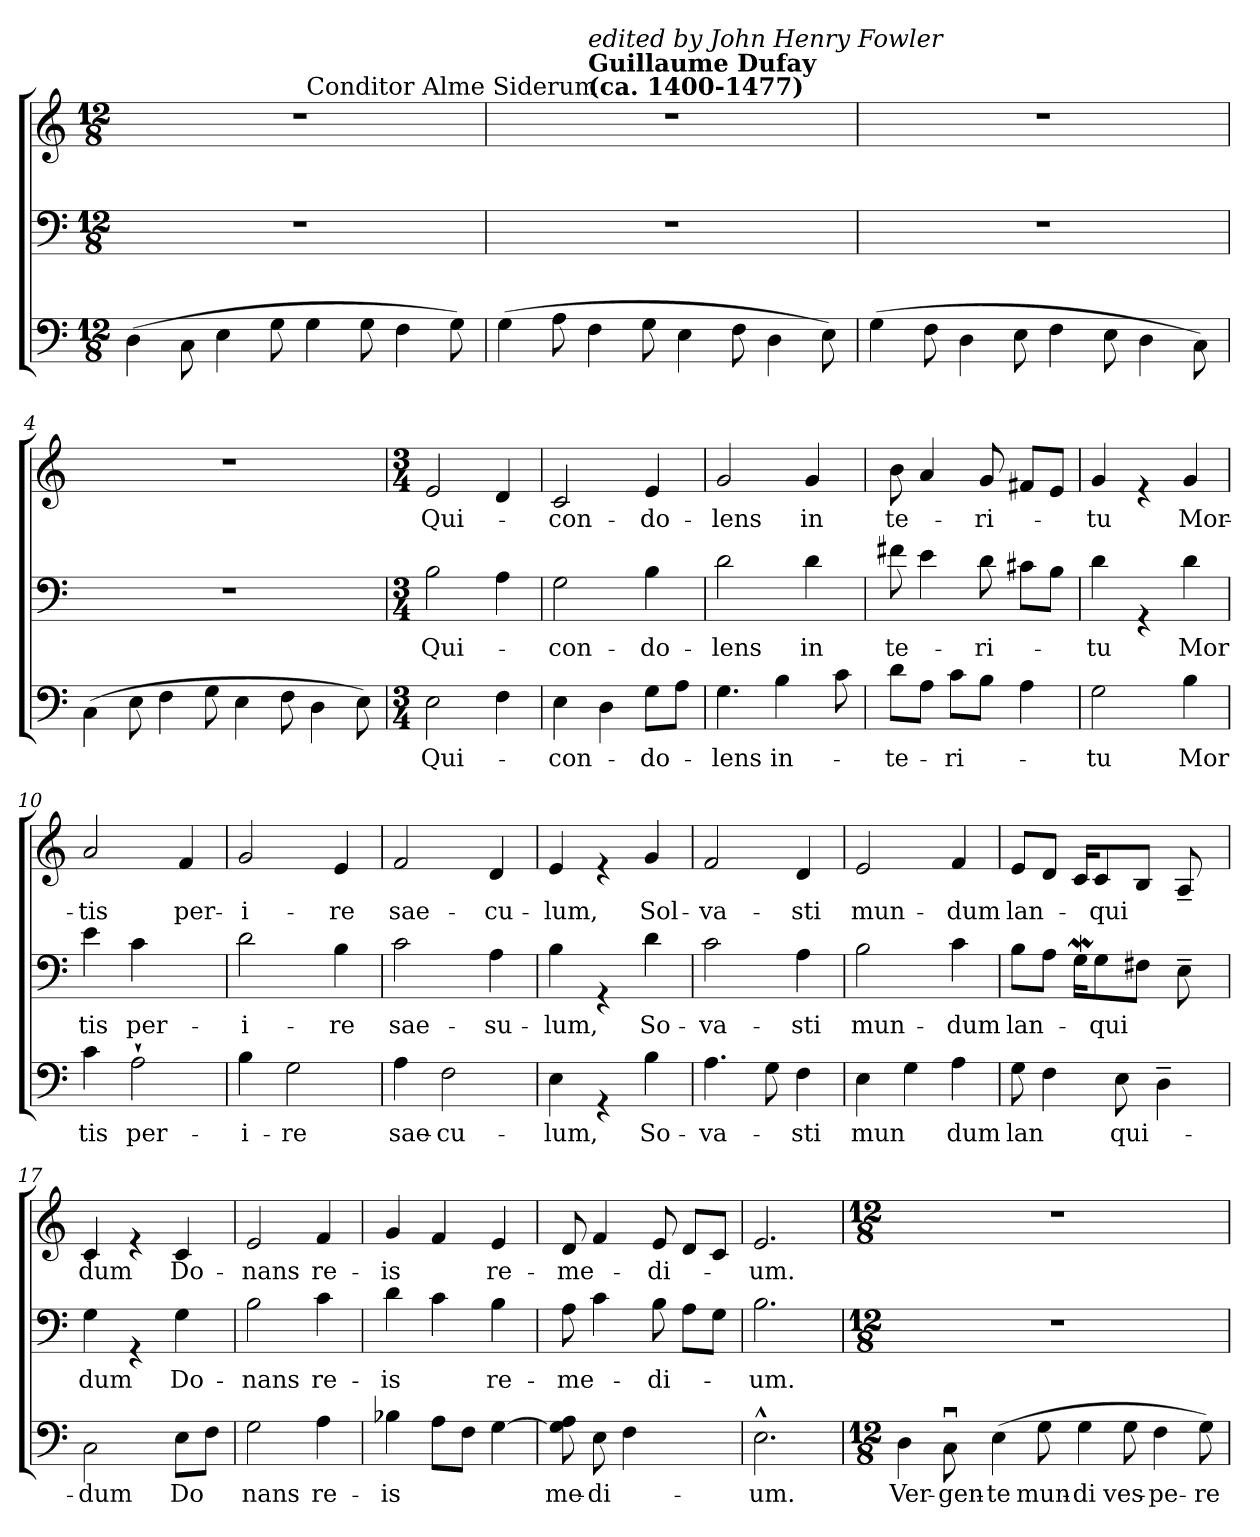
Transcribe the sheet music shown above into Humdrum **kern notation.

**kern	**text	**kern	**text	**kern	**text
*part3	*part3	*part2	*part2	*part1	*part1
*staff3	*staff3	*staff2	*staff2	*staff1	*staff1
*clefF4	*	*clefF4	*	*clefG2	*
*k[]	*	*k[]	*	*k[]	*
*C:	*	*C:	*	*C:	*
*M12/8	*	*M12/8	*	*M12/8	*
=1	=1	=1	=1	=1	=1
!	!	!	!	!LO:TX:a:B:t=Hymn with Plainchant	!
*	*	*	*	*^	*
(>4D\	.	1.r	.	1.r	2.ryy	.
8C\	.	.	.	.	.	.
4E\	.	.	.	.	.	.
8G\	.	.	.	.	.	.
!	!	!	!	!	!LO:TX:a:t=Conditor Alme Siderum	!
4G\	.	.	.	.	2.ryy	.
8G\	.	.	.	.	.	.
4F\	.	.	.	.	.	.
8G\)	.	.	.	.	.	.
=2	=2	=2	=2	=2	=2	=2
(>4G\	.	1.r	.	1.r	4.ryy	.
8A\	.	.	.	.	.	.
!	!	!	!	!	!LO:TX:a:B:t=Guillaume Dufay\n(ca. 1400-1477)	!
!	!	!	!	!	!LO:TX:a:i:t=edited by John Henry Fowler	!
4F\	.	.	.	.	1ryy	.
8G\	.	.	.	.	.	.
4E\	.	.	.	.	.	.
8F\	.	.	.	.	.	.
4D\	.	.	.	.	.	.
8E\)	.	.	.	.	8ryy	.
*	*	*	*	*v	*v	*
!!LO:LB:g=z
=3	=3	=3	=3	=3	=3
(>4G\	.	1.r	.	1.r	.
8F>\	.	.	.	.	.
4D\	.	.	.	.	.
8E\	.	.	.	.	.
4F\	.	.	.	.	.
8E\	.	.	.	.	.
4D\	.	.	.	.	.
8C\)	.	.	.	.	.
=4	=4	=4	=4	=4	=4
(>4C\	.	1.r	.	1.r	.
8E\	.	.	.	.	.
4F\	.	.	.	.	.
8G\	.	.	.	.	.
4E\	.	.	.	.	.
8F\	.	.	.	.	.
4D\	.	.	.	.	.
8E\)	.	.	.	.	.
!!LO:LB:g=z
=5	=5	=5	=5	=5	=5
*M3/4	*	*M3/4	*	*M3/4	*
!	!LO:LY:b	!	!LO:LY:b	!	!LO:LY:b
2E\	Qui-	2B\	Qui-	2e/	Qui-
4F\	.	4A\	.	4d/	.
=6	=6	=6	=6	=6	=6
!	!LO:LY:b	!	!LO:LY:b	!	!LO:LY:b
4E\	-con-	2G\	-con-	2c/	-con-
4D\	.	.	.	.	.
!	!LO:LY:b	!	!LO:LY:b	!	!LO:LY:b
8G\L	-do-	4B\	-do-	4e/	-do-
8A\J	.	.	.	.	.
=7	=7	=7	=7	=7	=7
!	!LO:LY:b	!	!LO:LY:b	!	!LO:LY:b
4.G\	-lens	2d\	-lens	2g/	-lens
!	!LO:LY:b	!	!	!	!
4B\	in-	.	.	.	.
!	!	!	!LO:LY:b	!	!LO:LY:b
.	.	4d\	in	4g/	in
8c\	.	.	.	.	.
=8	=8	=8	=8	=8	=8
!	!LO:LY:b	!	!LO:LY:b	!	!LO:LY:b
8d\L	-te-	8f#X\	te-	8b\	te-
8A\J	.	4e\	.	4a/	.
!	!LO:LY:b	!	!	!	!
8c\L	-ri-	.	.	.	.
!	!	!	!LO:LY:b	!	!LO:LY:b
8B\J	.	8d\	-ri-	8g/	-ri-
4A\	.	8c#X\L	.	8f#X/L	.
.	.	8B\J	.	8e/J	.
=9	=9	=9	=9	=9	=9
!	!LO:LY:b	!	!LO:LY:b	!	!LO:LY:b
2G\	-tu	4d\	-tu	4g/	-tu
.	.	4rGG	.	4re	.
!	!LO:LY:b	!	!LO:LY:b	!	!LO:LY:b
4B\	Mor	4d\	Mor	4g/	Mor-
!!LO:LB:g=z
=10	=10	=10	=10	=10	=10
!	!LO:LY:b	!	!LO:LY:b	!	!LO:LY:b
4c\	tis	4e\	tis	2a/	-tis
!	!LO:LY:b	!	!LO:LY:b	!	!
2A`>\	per-	4c\	per-	.	.
!	!	!	!	!	!LO:LY:b
.	.	4ryy	.	4f/	per-
=11	=11	=11	=11	=11	=11
!	!LO:LY:b	!	!LO:LY:b	!	!LO:LY:b
4B\	-i-	2d\	-i-	2g/	-i-
!	!LO:LY:b	!	!	!	!
2G\	-re	.	.	.	.
!	!	!	!LO:LY:b	!	!LO:LY:b
.	.	4B\	-re	4e/	-re
=12	=12	=12	=12	=12	=12
!	!LO:LY:b	!	!LO:LY:b	!	!LO:LY:b
4A\	sae-	2c\	sae-	2f/	sae-
!	!LO:LY:b	!	!	!	!
2F\	-cu-	.	.	.	.
!	!	!	!LO:LY:b	!	!LO:LY:b
.	.	4A\	-su-	4d/	-cu-
=13	=13	=13	=13	=13	=13
!	!LO:LY:b	!	!LO:LY:b	!	!LO:LY:b
4E\	-lum,	4B\	-lum,	4e/	-lum,
4rGG	.	4rGG	.	4re	.
!	!LO:LY:b	!	!LO:LY:b	!	!LO:LY:b
4B\	So-	4d\	So-	4g/	Sol-
=14	=14	=14	=14	=14	=14
!	!LO:LY:b	!	!LO:LY:b	!	!LO:LY:b
4.A\	-va-	2c\	-va-	2f/	-va-
8G\	.	.	.	.	.
!	!LO:LY:b	!	!LO:LY:b	!	!LO:LY:b
4F\	-sti	4A\	-sti	4d/	-sti
=15	=15	=15	=15	=15	=15
!	!LO:LY:b	!	!LO:LY:b	!	!LO:LY:b
4E\	mun	2B\	mun-	2e/	mun-
4G\	.	.	.	.	.
!	!LO:LY:b	!	!LO:LY:b	!	!LO:LY:b
4A\	dum	4c\	-dum	4f/	-dum
!!LO:LB:g=z
=16	=16	=16	=16	=16	=16
!	!LO:LY:b	!	!LO:LY:b	!	!LO:LY:b
8G\	lan	8B\L	lan-	8e/L	lan-
4F\	.	8A\J	.	8d/J	.
.	.	16GW\KL	.	16c/KL	.
!	!	!	!LO:LY:b	!	!LO:LY:b
.	.	8G\	-qui	8c/	-qui
!	!LO:LY:b	!	!	!	!
8E\	qui-	.	.	.	.
.	.	8F#X\J	.	8B/J	.
4D~>\	.	.	.	.	.
.	.	8E~>\	.	8A~</	.
.	.	16ryy	.	16ryy	.
=17	=17	=17	=17	=17	=17
!	!LO:LY:b	!	!LO:LY:b	!	!LO:LY:b
2C\	-dum	4G\	dum	4c/	dum
.	.	4rGG	.	4re	.
!	!LO:LY:b	!	!LO:LY:b	!	!LO:LY:b
8E\L	Do	4G\	Do-	4c/	Do-
8F\J	.	.	.	.	.
=18	=18	=18	=18	=18	=18
!	!LO:LY:b	!	!LO:LY:b	!	!LO:LY:b
2G\	nans	2B\	-nans	2e/	-nans
!	!LO:LY:b	!	!LO:LY:b	!	!LO:LY:b
4A\	re-	4c\	re-	4f/	re-
=19	=19	=19	=19	=19	=19
!	!LO:LY:b	!	!LO:LY:b	!	!LO:LY:b
4B-X\	-is	4d\	-is	4g/	-is
8A\L	.	4c\	.	4f/	.
8F\J	.	.	.	.	.
!	!	!	!LO:LY:b	!	!LO:LY:b
[>4G\	.	4B\	re-	4e/	re-
=20	=20	=20	=20	=20	=20
!	!LO:LY:b	!	!LO:LY:b	!	!LO:LY:b
8G\] 8A\	me-	8A\	-me-	8d/	-me-
!	!LO:LY:b	!	!	!	!
8E\	-di-	4c\	.	4f</	.
4F\	.	.	.	.	.
!	!	!	!LO:LY:b	!	!LO:LY:b
.	.	8B\	-di-	8e/	-di-
4ryy	.	8A\L	.	8d/L	.
.	.	8G\J	.	8c/J	.
=21	=21	=21	=21	=21	=21
!	!LO:LY:b	!	!LO:LY:b	!	!LO:LY:b
2.E^^>\	-um.	2.B\	-um.	2.e/	-um.
!!LO:PB:g=z
=22	=22	=22	=22	=22	=22
*M12/8	*	*M12/8	*	*M12/8	*
!	!LO:LY:b	!	!	!	!
4D\	Ver-	1.r	.	1.r	.
!	!LO:LY:b	!	!	!	!
8Cu>\	-gen-	.	.	.	.
!	!LO:LY:b	!	!	!	!
(>4E\	-te	.	.	.	.
!	!LO:LY:b	!	!	!	!
8G\	mun-	.	.	.	.
!	!LO:LY:b	!	!	!	!
4G\	-di	.	.	.	.
!	!LO:LY:b	!	!	!	!
8G\	ves-	.	.	.	.
!	!LO:LY:b	!	!	!	!
4F\	-pe-	.	.	.	.
!	!LO:LY:b	!	!	!	!
8G\)	-re	.	.	.	.
=	=	=	=	=	=
*-	*-	*-	*-	*-	*-
